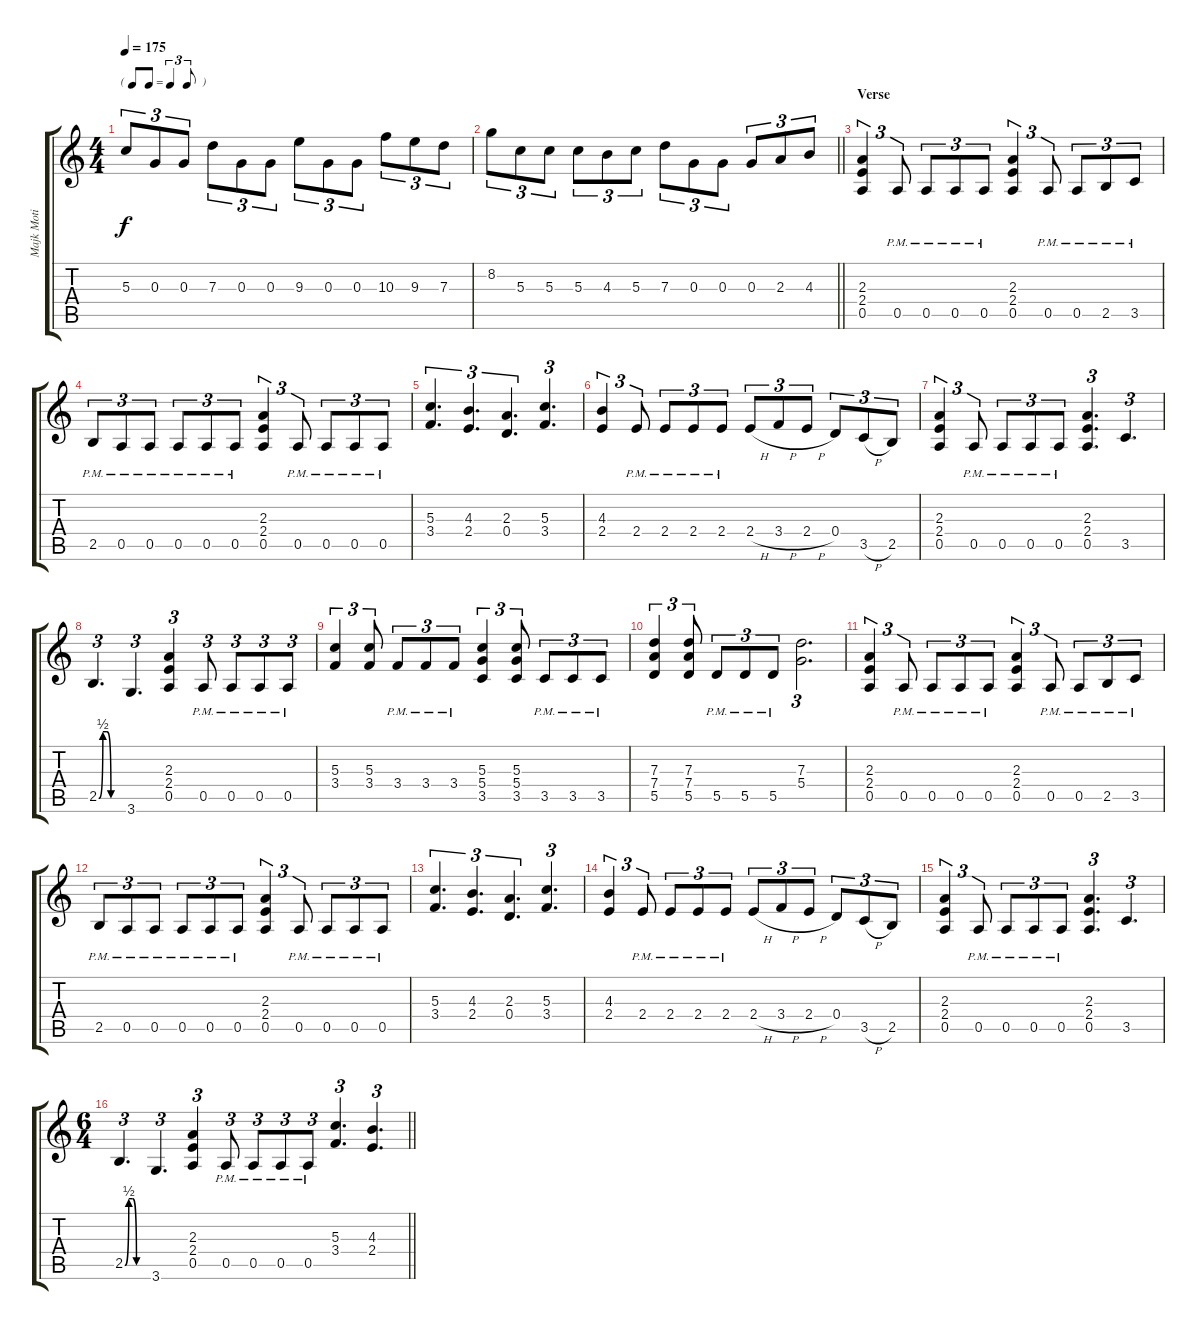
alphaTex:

\track ("Majk Moti" "Majk Moti") {instrument distortionguitar}
\staff {score tabs}
\tuning (E4 B3 G3 D3 A2 E2) {hide}
\ts (4 4)
\tf triplet8th
\tempo 175
\clef g2
\ks c
5.3.8{tu (3 2) dy f} 0.3.8{tu (3 2)} 0.3.8{tu (3 2)} 7.3.8{tu (3 2)} 0.3.8{tu (3 2)} 0.3.8{tu (3 2)} 9.3.8{tu (3 2)} 0.3.8{tu (3 2)} 0.3.8{tu (3 2)} 10.3.8{tu (3 2)} 9.3.8{tu (3 2)} 7.3.8{tu (3 2)} |
\barLineRight lightlight
8.2.8{tu (3 2)} 5.3.8{tu (3 2)} 5.3.8{tu (3 2)} 5.3.8{tu (3 2)} 4.3.8{tu (3 2)} 5.3.8{tu (3 2)} 7.3.8{tu (3 2)} 0.3.8{tu (3 2)} 0.3.8{tu (3 2)} 0.3.8{tu (3 2)} 2.3.8{tu (3 2)} 4.3.8{tu (3 2)} |
\section ("" "Verse")
(2.3 2.4 0.5).4{tu (3 2)} 0.5{pm}.8{tu (3 2)} 0.5{pm}.8{tu (3 2)} 0.5{pm}.8{tu (3 2)} 0.5{pm}.8{tu (3 2)} (2.3 2.4 0.5).4{tu (3 2)} 0.5{pm}.8{tu (3 2)} 0.5{pm}.8{tu (3 2)} 2.5{pm}.8{tu (3 2)} 3.5{pm}.8{tu (3 2)} |
2.5{pm}.8{tu (3 2)} 0.5{pm}.8{tu (3 2)} 0.5{pm}.8{tu (3 2)} 0.5{pm}.8{tu (3 2)} 0.5{pm}.8{tu (3 2)} 0.5{pm}.8{tu (3 2)} (2.3 2.4 0.5).4{tu (3 2)} 0.5{pm}.8{tu (3 2)} 0.5{pm}.8{tu (3 2)} 0.5{pm}.8{tu (3 2)} 0.5{pm}.8{tu (3 2)} |
(5.3 3.4).4{d tu (3 2)} (4.3 2.4).4{d tu (3 2)} (2.3 0.4).4{d tu (3 2)} (5.3 3.4).4{d tu (3 2)} |
(4.3 2.4).4{tu (3 2)} 2.4{pm}.8{tu (3 2)} 2.4{pm}.8{tu (3 2)} 2.4{pm}.8{tu (3 2)} 2.4{pm}.8{tu (3 2)} 2.4{h}.8{tu (3 2)} 3.4{h}.8{tu (3 2)} 2.4{h}.8{tu (3 2)} 0.4.8{tu (3 2)} 3.5{h}.8{tu (3 2)} 2.5.8{tu (3 2)} |
(2.3 2.4 0.5).4{tu (3 2)} 0.5{pm}.8{tu (3 2)} 0.5{pm}.8{tu (3 2)} 0.5{pm}.8{tu (3 2)} 0.5{pm}.8{tu (3 2)} (2.3 2.4 0.5).4{d tu (3 2)} 3.5.4{d tu (3 2)} |
2.5{be (custom 0 0 10 2 20 2 30 0 60 0)}.4{d tu (3 2)} 3.6.4{d tu (3 2)} (2.3 2.4 0.5).4{tu (3 2)} 0.5{pm}.8{tu (3 2)} 0.5{pm}.8{tu (3 2)} 0.5{pm}.8{tu (3 2)} 0.5{pm}.8{tu (3 2)} |
(5.3 3.4).4{tu (3 2)} (5.3 3.4).8{tu (3 2)} 3.4{pm}.8{tu (3 2)} 3.4{pm}.8{tu (3 2)} 3.4{pm}.8{tu (3 2)} (5.3 5.4 3.5).4{tu (3 2)} (5.3 5.4 3.5).8{tu (3 2)} 3.5{pm}.8{tu (3 2)} 3.5{pm}.8{tu (3 2)} 3.5{pm}.8{tu (3 2)} |
(7.3 7.4 5.5).4{tu (3 2)} (7.3 7.4 5.5).8{tu (3 2)} 5.5{pm}.8{tu (3 2)} 5.5{pm}.8{tu (3 2)} 5.5{pm}.8{tu (3 2)} (7.3 5.4).2{d tu (3 2)} |
(2.3 2.4 0.5).4{tu (3 2)} 0.5{pm}.8{tu (3 2)} 0.5{pm}.8{tu (3 2)} 0.5{pm}.8{tu (3 2)} 0.5{pm}.8{tu (3 2)} (2.3 2.4 0.5).4{tu (3 2)} 0.5{pm}.8{tu (3 2)} 0.5{pm}.8{tu (3 2)} 2.5{pm}.8{tu (3 2)} 3.5{pm}.8{tu (3 2)} |
2.5{pm}.8{tu (3 2)} 0.5{pm}.8{tu (3 2)} 0.5{pm}.8{tu (3 2)} 0.5{pm}.8{tu (3 2)} 0.5{pm}.8{tu (3 2)} 0.5{pm}.8{tu (3 2)} (2.3 2.4 0.5).4{tu (3 2)} 0.5{pm}.8{tu (3 2)} 0.5{pm}.8{tu (3 2)} 0.5{pm}.8{tu (3 2)} 0.5{pm}.8{tu (3 2)} |
(5.3 3.4).4{d tu (3 2)} (4.3 2.4).4{d tu (3 2)} (2.3 0.4).4{d tu (3 2)} (5.3 3.4).4{d tu (3 2)} |
(4.3 2.4).4{tu (3 2)} 2.4{pm}.8{tu (3 2)} 2.4{pm}.8{tu (3 2)} 2.4{pm}.8{tu (3 2)} 2.4{pm}.8{tu (3 2)} 2.4{h}.8{tu (3 2)} 3.4{h}.8{tu (3 2)} 2.4{h}.8{tu (3 2)} 0.4.8{tu (3 2)} 3.5{h}.8{tu (3 2)} 2.5.8{tu (3 2)} |
(2.3 2.4 0.5).4{tu (3 2)} 0.5{pm}.8{tu (3 2)} 0.5{pm}.8{tu (3 2)} 0.5{pm}.8{tu (3 2)} 0.5{pm}.8{tu (3 2)} (2.3 2.4 0.5).4{d tu (3 2)} 3.5.4{d tu (3 2)} |
\ts (6 4)
\barLineRight lightlight
2.5{be (custom 0 0 10 2 20 2 30 0 60 0)}.4{d tu (3 2)} 3.6.4{d tu (3 2)} (2.3 2.4 0.5).4{tu (3 2)} 0.5{pm}.8{tu (3 2)} 0.5{pm}.8{tu (3 2)} 0.5{pm}.8{tu (3 2)} 0.5{pm}.8{tu (3 2)} (5.3 3.4).4{d tu (3 2)} (4.3 2.4).4{d tu (3 2)}
